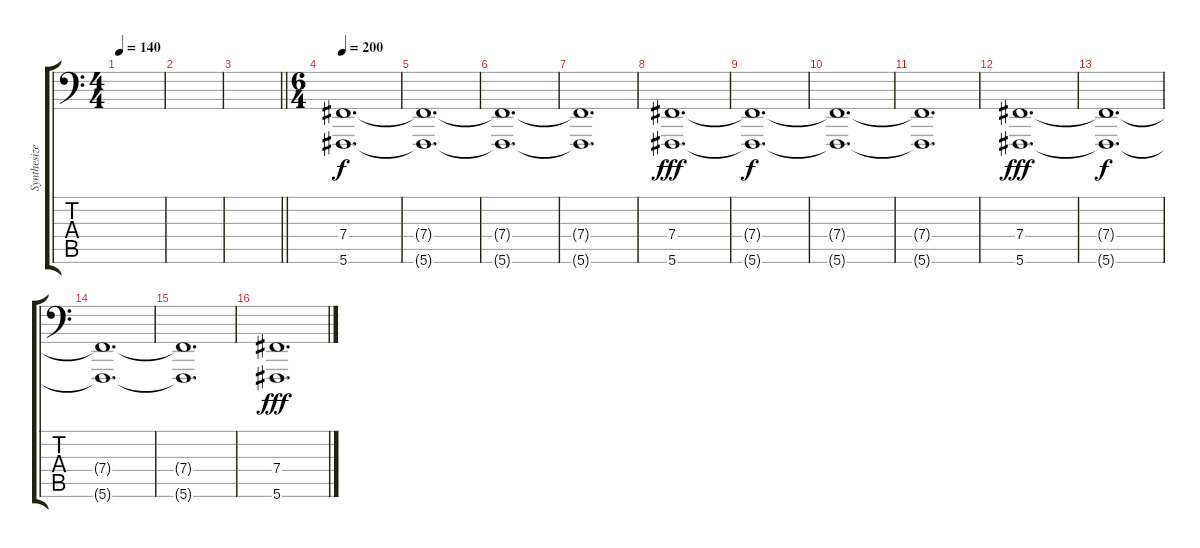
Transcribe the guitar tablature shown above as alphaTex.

\track ("Synthesizer 2" "Synthesize") {instrument pad8sweep}
\staff {score tabs}
\tuning (Db3 Ab2 E2 B1 Gb1 Db1) {hide}
\ts (4 4)
\tempo 140
\clef f4
\ks c
|
|
\barLineRight lightlight
|
\ts (6 4)
\section ("" "")
\tempo 200
(7.4 5.6).1{d} |
(7.4{t} 5.6{t}).1{d dy f} |
(7.4{t} 5.6{t}).1{d} |
(7.4{t} 5.6{t}).1{d} |
(7.4 5.6).1{d dy fff} |
(7.4{t} 5.6{t}).1{d dy f} |
(7.4{t} 5.6{t}).1{d} |
(7.4{t} 5.6{t}).1{d} |
(7.4 5.6).1{d dy fff} |
(7.4{t} 5.6{t}).1{d dy f} |
(7.4{t} 5.6{t}).1{d} |
(7.4{t} 5.6{t}).1{d} |
(7.4 5.6).1{d dy fff}
